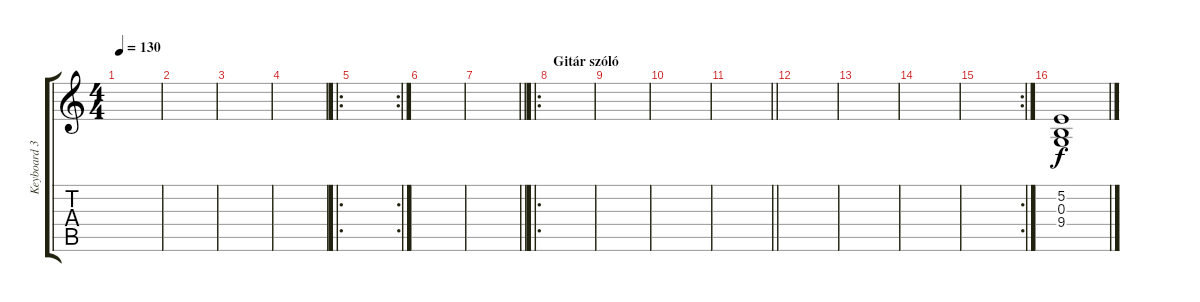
\track ("Keyboard 3" "Keyboard 3") {instrument choiraahs}
\staff {score tabs}
\tuning (E4 B3 G3 D3 A2 E2) {hide}
\ts (4 4)
\tempo 130
\clef g2
\ks c
|
|
|
|
\ro
\rc 2
|
|
\barLineRight lightlight
|
\ro
\section ("" "Gitár szóló")
|
|
|
\barLineRight lightlight
|
|
|
|
\rc 2
|
(5.2 0.3 9.4).1
